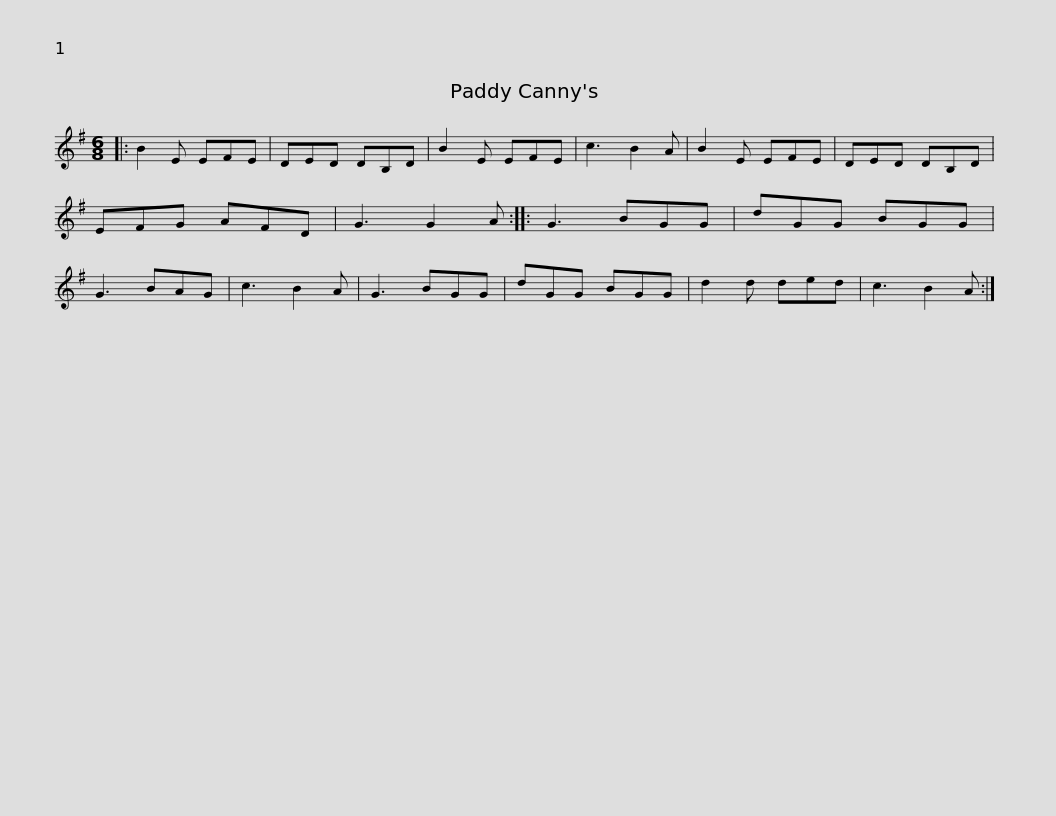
X:1
L:1/8
M:6/8
I:linebreak $
K:G
V:1 treble
V:1
|: B2 E EFE | DED DB,D | B2 E EFE | c3 B2 A | B2 E EFE | %5
 DED DB,D | EFG AFD |$ G3 G2 A :: G3 BGG | dGG BGG | %10
 G3 BAG | c3 B2 A | G3 BGG | dGG BGG | d2 d ded | %15
 c3 B2 A :| %16
